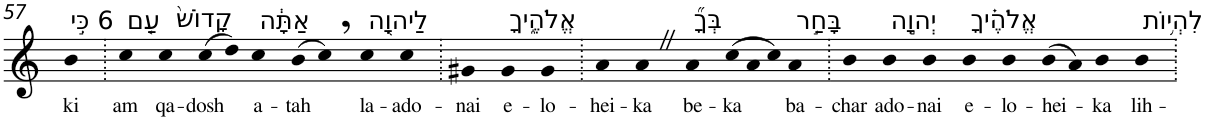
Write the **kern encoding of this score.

**kern	**text
*part1	*part1
*staff1	*staff1
*I"Piano	*
*I'Pno	*
!!LO:PB:g=z
*clefG2	*
*k[]	*
=57	=57
!LO:TX:a:t=6 כִּ֣י	!
!	!LO:LY:b
4b	ki
=58.	=58.
!LO:TX:a:t=עַ֤ם	!
!	!LO:LY:b
4cc	am
!LO:TX:a:t=קָדוֹשׁ֙	!
!	!LO:LY:b
4cc	qa-
!	!LO:LY:b
(8cc	-dosh
8dd)	.
!LO:TX:a:t=אַתָּ֔ה	!
!	!LO:LY:b
4cc	a-
!	!LO:LY:b
(8b	-tah
8cc,)	.
!LO:TX:a:t=לַיהוָ֖ה	!
!	!LO:LY:b
4cc	la-
!	!LO:LY:b
4cc	-ado-
=59.	=59.
!	!LO:LY:b
4g#X	-nai
!LO:TX:a:t=אֱלֹהֶ֑יךָ	!
!	!LO:LY:b
4g#	e-
!	!LO:LY:b
4g#	-lo-
=60.	=60.
!	!LO:LY:b
4a	-hei-
!	!LO:LY:b
4aZ	-ka
!LO:TX:a:t=בְּךָ֞	!
!	!LO:LY:b
4a	be-
!	!LO:LY:b
(12cc	-ka
12a	.
12cc)	.
!LO:TX:a:t=בָּחַ֣ר	!
!	!LO:LY:b
4a	ba-
=61.	=61.
!	!LO:LY:b
4b	-char
!LO:TX:a:t=יְהוָ֣ה	!
!	!LO:LY:b
4b	ado-
!	!LO:LY:b
4b	-nai
!LO:TX:a:t=אֱלֹהֶ֗יךָ	!
!	!LO:LY:b
4b	e-
!	!LO:LY:b
4b	-lo-
!	!LO:LY:b
(8b	-hei-
8a)	.
!	!LO:LY:b
4b	-ka
!LO:TX:a:t=לִהְי֥וֹת	!
!	!LO:LY:b
4b	lih-
=.	=.
*-	*-
